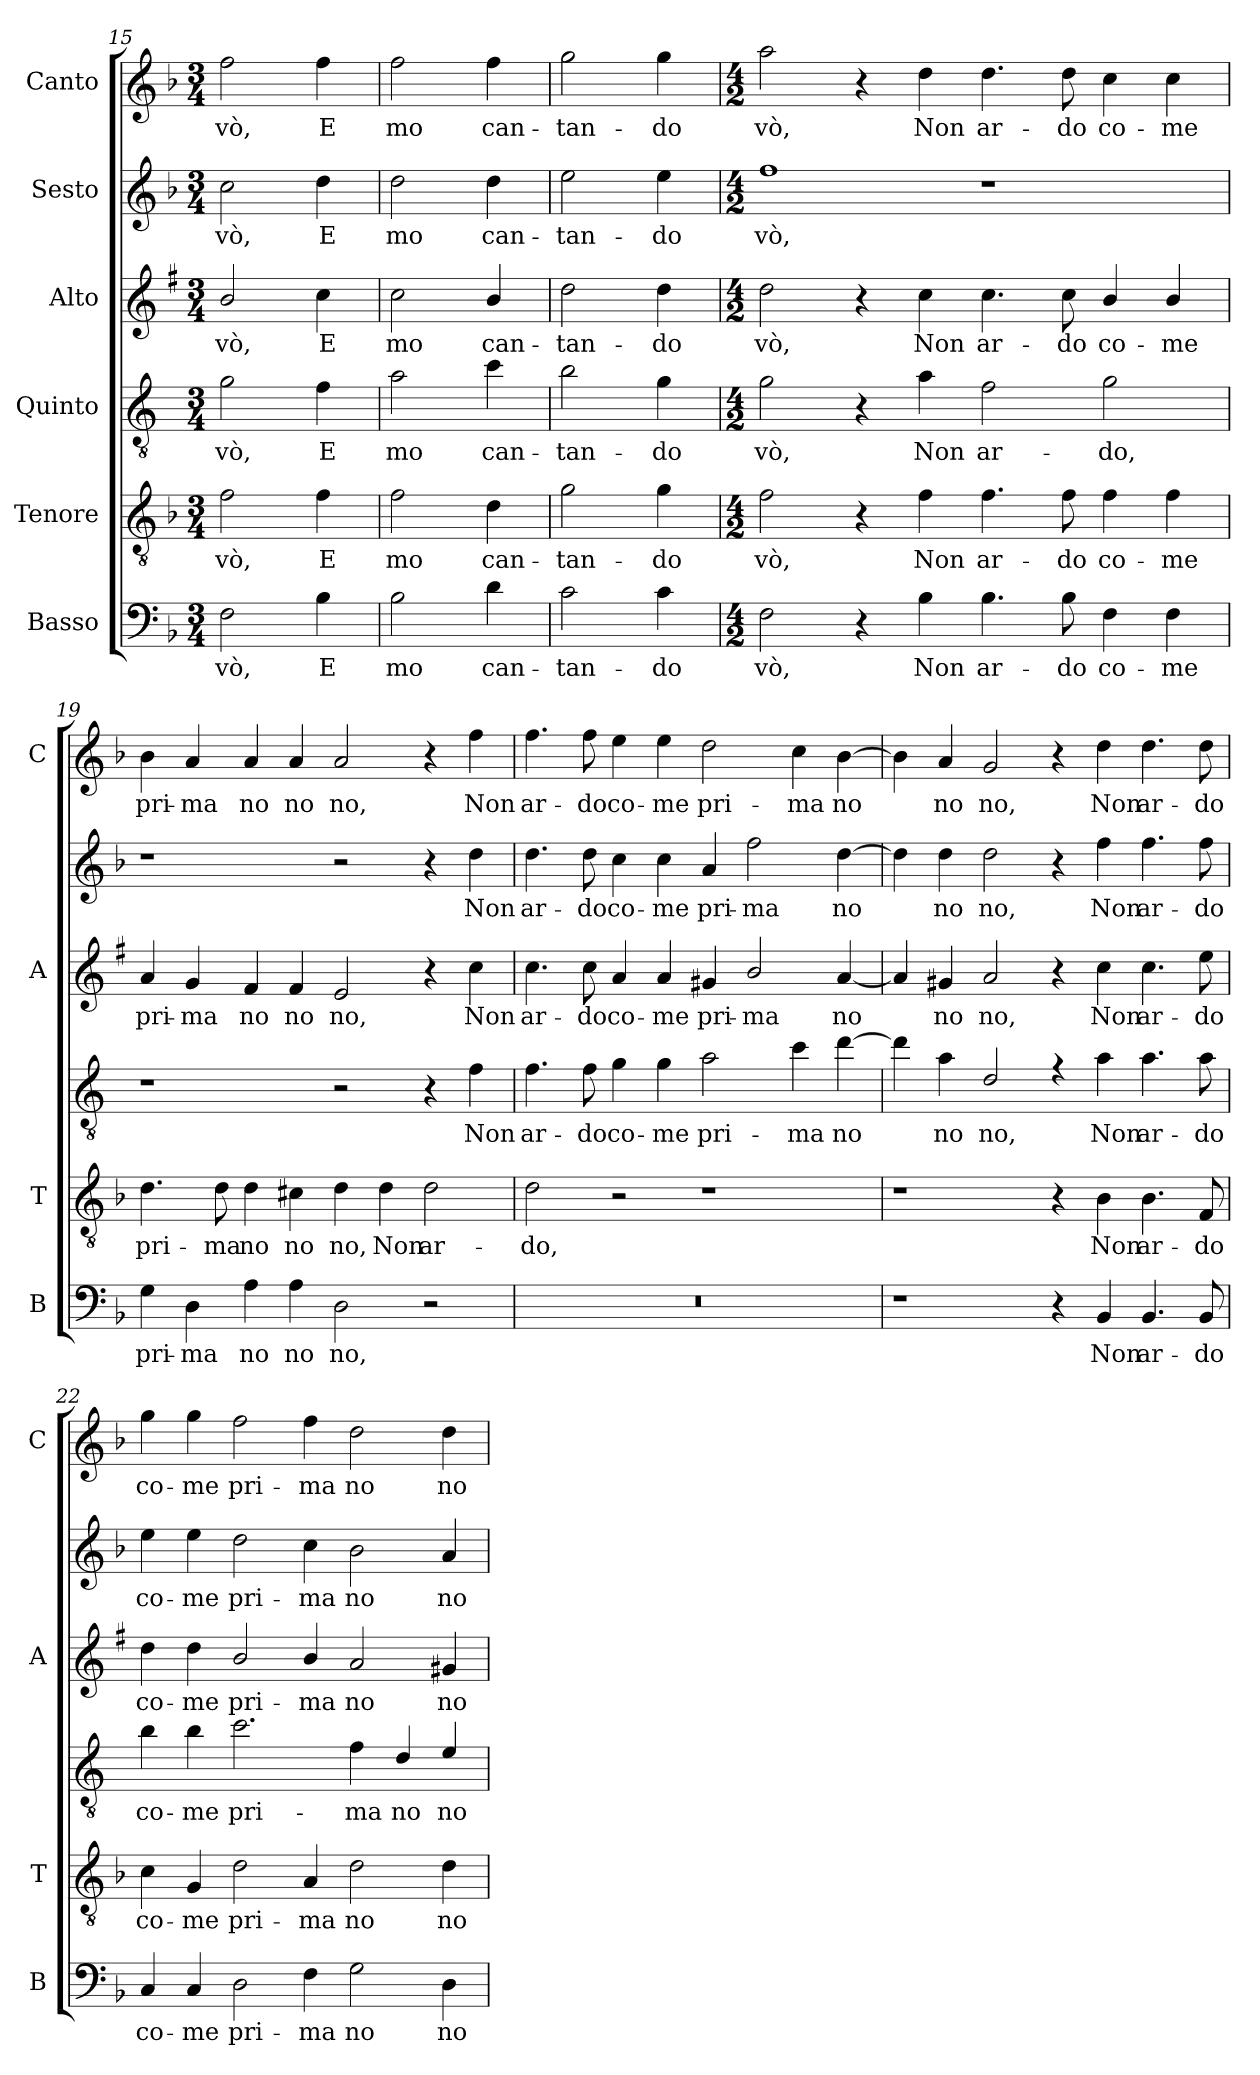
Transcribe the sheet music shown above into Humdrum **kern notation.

**kern	**text	**kern	**text	**kern	**text	**kern	**text	**kern	**text	**kern	**text
*part6	*part6	*part5	*part5	*part4	*part4	*part3	*part3	*part2	*part2	*part1	*part1
*staff6	*staff6	*staff5	*staff5	*staff4	*staff4	*staff3	*staff3	*staff2	*staff2	*staff1	*staff1
*I"Basso	*	*I"Tenore	*	*I"Quinto	*	*I"Alto	*	*I"Sesto	*	*I"Canto	*
*I'B	*	*I'T	*	*	*	*I'A	*	*	*	*I'C	*
*clefF4	*	*clefGv2	*	*clefGv2	*	*clefG2	*	*clefG2	*	*clefG2	*
*	*	*	*	*ITrd4c7	*	*ITrd1c2	*	*	*	*	*
*k[b-]	*	*k[b-]	*	*k[b-]	*	*k[b-]	*	*k[b-]	*	*k[b-]	*
*F:	*	*F:	*	*F:	*	*F:	*	*F:	*	*F:	*
*M3/4	*	*M3/4	*	*M3/4	*	*M3/4	*	*M3/4	*	*M3/4	*
=15	=15	=15	=15	=15	=15	=15	=15	=15	=15	=15	=15
!	!LO:LY:b	!	!LO:LY:b	!	!LO:LY:b	!	!LO:LY:b	!	!LO:LY:b	!	!LO:LY:b
2F\	vò,	2f\	vò,	2c\	vò,	2a/	vò,	2cc\	vò,	2ff\	vò,
!	!LO:LY:b	!	!LO:LY:b	!	!LO:LY:b	!	!LO:LY:b	!	!LO:LY:b	!	!LO:LY:b
4B-\	E	4f\	E	4B-\	E	4b-\	E	4dd\	E	4ff\	E
=16	=16	=16	=16	=16	=16	=16	=16	=16	=16	=16	=16
!	!LO:LY:b	!	!LO:LY:b	!	!LO:LY:b	!	!LO:LY:b	!	!LO:LY:b	!	!LO:LY:b
2B-\	mo	2f\	mo	2d\	mo	2b-\	mo	2dd\	mo	2ff\	mo
!	!LO:LY:b	!	!LO:LY:b	!	!LO:LY:b	!	!LO:LY:b	!	!LO:LY:b	!	!LO:LY:b
4d\	can-	4d\	can-	4f\	can-	4a/	can-	4dd\	can-	4ff\	can-
=17	=17	=17	=17	=17	=17	=17	=17	=17	=17	=17	=17
!	!LO:LY:b	!	!LO:LY:b	!	!LO:LY:b	!	!LO:LY:b	!	!LO:LY:b	!	!LO:LY:b
2c\	-tan-	2g\	-tan-	2e\	-tan-	2cc\	-tan-	2ee\	-tan-	2gg\	-tan-
!	!LO:LY:b	!	!LO:LY:b	!	!LO:LY:b	!	!LO:LY:b	!	!LO:LY:b	!	!LO:LY:b
4c\	-do	4g\	-do	4c\	-do	4cc\	-do	4ee\	-do	4gg\	-do
=18	=18	=18	=18	=18	=18	=18	=18	=18	=18	=18	=18
*M4/2	*	*M4/2	*	*M4/2	*	*M4/2	*	*M4/2	*	*M4/2	*
!	!LO:LY:b	!	!LO:LY:b	!	!LO:LY:b	!	!LO:LY:b	!	!LO:LY:b	!	!LO:LY:b
2F\	vò,	2f\	vò,	2c\	vò,	2cc\	vò,	1ff	vò,	2aa\	vò,
4r	.	4r	.	4r	.	4r	.	.	.	4r	.
!	!LO:LY:b	!	!LO:LY:b	!	!LO:LY:b	!	!LO:LY:b	!	!	!	!LO:LY:b
4B-\	Non	4f\	Non	4d\	Non	4b-\	Non	.	.	4dd\	Non
!	!LO:LY:b	!	!LO:LY:b	!	!LO:LY:b	!	!LO:LY:b	!	!	!	!LO:LY:b
4.B-\	ar-	4.f\	ar-	2B-\	ar-	4.b-\	ar-	1r	.	4.dd\	ar-
!	!LO:LY:b	!	!LO:LY:b	!	!	!	!LO:LY:b	!	!	!	!LO:LY:b
8B-\	-do	8f\	-do	.	.	8b-\	-do	.	.	8dd\	-do
!	!LO:LY:b	!	!LO:LY:b	!	!LO:LY:b	!	!LO:LY:b	!	!	!	!LO:LY:b
4F\	co-	4f\	co-	2c\	-do,	4a/	co-	.	.	4cc\	co-
!	!LO:LY:b	!	!LO:LY:b	!	!	!	!LO:LY:b	!	!	!	!LO:LY:b
4F\	-me	4f\	-me	.	.	4a/	-me	.	.	4cc\	-me
=19	=19	=19	=19	=19	=19	=19	=19	=19	=19	=19	=19
!	!LO:LY:b	!	!LO:LY:b	!	!	!	!LO:LY:b	!	!	!	!LO:LY:b
4G\	pri-	4.d\	pri-	1r	.	4g/	pri-	1r	.	4b-\	pri-
!	!LO:LY:b	!	!	!	!	!	!LO:LY:b	!	!	!	!LO:LY:b
4D\	-ma	.	.	.	.	4f/	-ma	.	.	4a/	-ma
!	!	!	!LO:LY:b	!	!	!	!	!	!	!	!
.	.	8d\	-ma	.	.	.	.	.	.	.	.
!	!LO:LY:b	!	!LO:LY:b	!	!	!	!LO:LY:b	!	!	!	!LO:LY:b
4A\	no	4d\	no	.	.	4e/	no	.	.	4a/	no
!	!LO:LY:b	!	!LO:LY:b	!	!	!	!LO:LY:b	!	!	!	!LO:LY:b
4A\	no	4c#X\	no	.	.	4e/	no	.	.	4a/	no
!	!LO:LY:b	!	!LO:LY:b	!	!	!	!LO:LY:b	!	!	!	!LO:LY:b
2D\	no,	4d\	no,	2r	.	2d/	no,	2r	.	2a/	no,
!	!	!	!LO:LY:b	!	!	!	!	!	!	!	!
.	.	4d\	Non	.	.	.	.	.	.	.	.
!	!	!	!LO:LY:b	!	!	!	!	!	!	!	!
2r	.	2d\	ar-	4r	.	4r	.	4r	.	4r	.
!	!	!	!	!	!LO:LY:b	!	!LO:LY:b	!	!LO:LY:b	!	!LO:LY:b
.	.	.	.	4B-\	Non	4b-\	Non	4dd\	Non	4ff\	Non
!!LO:LB:g=z
=20	=20	=20	=20	=20	=20	=20	=20	=20	=20	=20	=20
!	!	!	!LO:LY:b	!	!LO:LY:b	!	!LO:LY:b	!	!LO:LY:b	!	!LO:LY:b
0r	.	2d\	-do,	4.B-\	ar-	4.b-\	ar-	4.dd\	ar-	4.ff\	ar-
!	!	!	!	!	!LO:LY:b	!	!LO:LY:b	!	!LO:LY:b	!	!LO:LY:b
.	.	.	.	8B-\	-do	8b-\	-do	8dd\	-do	8ff\	-do
!	!	!	!	!	!LO:LY:b	!	!LO:LY:b	!	!LO:LY:b	!	!LO:LY:b
.	.	2r	.	4c\	co-	4g/	co-	4cc\	co-	4ee\	co-
!	!	!	!	!	!LO:LY:b	!	!LO:LY:b	!	!LO:LY:b	!	!LO:LY:b
.	.	.	.	4c\	-me	4g/	-me	4cc\	-me	4ee\	-me
!	!	!	!	!	!LO:LY:b	!	!LO:LY:b	!	!LO:LY:b	!	!LO:LY:b
.	.	1r	.	2d\	pri-	4f#X/	pri-	4a/	pri-	2dd\	pri-
!	!	!	!	!	!	!	!LO:LY:b	!	!LO:LY:b	!	!
.	.	.	.	.	.	2a/	-ma	2ff\	-ma	.	.
!	!	!	!	!	!LO:LY:b	!	!	!	!	!	!LO:LY:b
.	.	.	.	4f\	-ma	.	.	.	.	4cc\	-ma
!	!	!	!	!	!LO:LY:b	!	!LO:LY:b	!	!LO:LY:b	!	!LO:LY:b
.	.	.	.	[4g\	no	[4g/	no	[4dd\	no	[4b-\	no
=21	=21	=21	=21	=21	=21	=21	=21	=21	=21	=21	=21
1r	.	1r	.	4g\]	.	4g/]	.	4dd\]	.	4b-\]	.
!	!	!	!	!	!LO:LY:b	!	!LO:LY:b	!	!LO:LY:b	!	!LO:LY:b
.	.	.	.	4d\	no	4f#X/	no	4dd\	no	4a/	no
!	!	!	!	!	!LO:LY:b	!	!LO:LY:b	!	!LO:LY:b	!	!LO:LY:b
.	.	.	.	2G/	no,	2g/	no,	2dd\	no,	2g/	no,
4r	.	4r	.	4rf	.	4r	.	4r	.	4r	.
!	!LO:LY:b	!	!LO:LY:b	!	!LO:LY:b	!	!LO:LY:b	!	!LO:LY:b	!	!LO:LY:b
4BB-/	Non	4B-\	Non	4d\	Non	4b-\	Non	4ff\	Non	4dd\	Non
!	!LO:LY:b	!	!LO:LY:b	!	!LO:LY:b	!	!LO:LY:b	!	!LO:LY:b	!	!LO:LY:b
4.BB-/	ar-	4.B-\	ar-	4.d\	ar-	4.b-\	ar-	4.ff\	ar-	4.dd\	ar-
!	!LO:LY:b	!	!LO:LY:b	!	!LO:LY:b	!	!LO:LY:b	!	!LO:LY:b	!	!LO:LY:b
8BB-/	-do	8F/	-do	8d\	-do	8dd\	-do	8ff\	-do	8dd\	-do
=22	=22	=22	=22	=22	=22	=22	=22	=22	=22	=22	=22
!	!LO:LY:b	!	!LO:LY:b	!	!LO:LY:b	!	!LO:LY:b	!	!LO:LY:b	!	!LO:LY:b
4C/	co-	4c\	co-	4e\	co-	4cc\	co-	4ee\	co-	4gg\	co-
!	!LO:LY:b	!	!LO:LY:b	!	!LO:LY:b	!	!LO:LY:b	!	!LO:LY:b	!	!LO:LY:b
4C/	-me	4G/	-me	4e\	-me	4cc\	-me	4ee\	-me	4gg\	-me
!	!LO:LY:b	!	!LO:LY:b	!	!LO:LY:b	!	!LO:LY:b	!	!LO:LY:b	!	!LO:LY:b
2D\	pri-	2d\	pri-	2.f\	pri-	2a/	pri-	2dd\	pri-	2ff\	pri-
!	!LO:LY:b	!	!LO:LY:b	!	!	!	!LO:LY:b	!	!LO:LY:b	!	!LO:LY:b
4F\	-ma	4A/	-ma	.	.	4a/	-ma	4cc\	-ma	4ff\	-ma
!	!LO:LY:b	!	!LO:LY:b	!	!LO:LY:b	!	!LO:LY:b	!	!LO:LY:b	!	!LO:LY:b
2G\	no	2d\	no	4B-\	-ma	2g/	no	2b-\	no	2dd\	no
!	!	!	!	!	!LO:LY:b	!	!	!	!	!	!
.	.	.	.	4G/	no	.	.	.	.	.	.
!	!LO:LY:b	!	!LO:LY:b	!	!LO:LY:b	!	!LO:LY:b	!	!LO:LY:b	!	!LO:LY:b
4D\	no	4d\	no	4A/	no	4f#X/	no	4a/	no	4dd\	no
=	=	=	=	=	=	=	=	=	=	=	=
*-	*-	*-	*-	*-	*-	*-	*-	*-	*-	*-	*-
